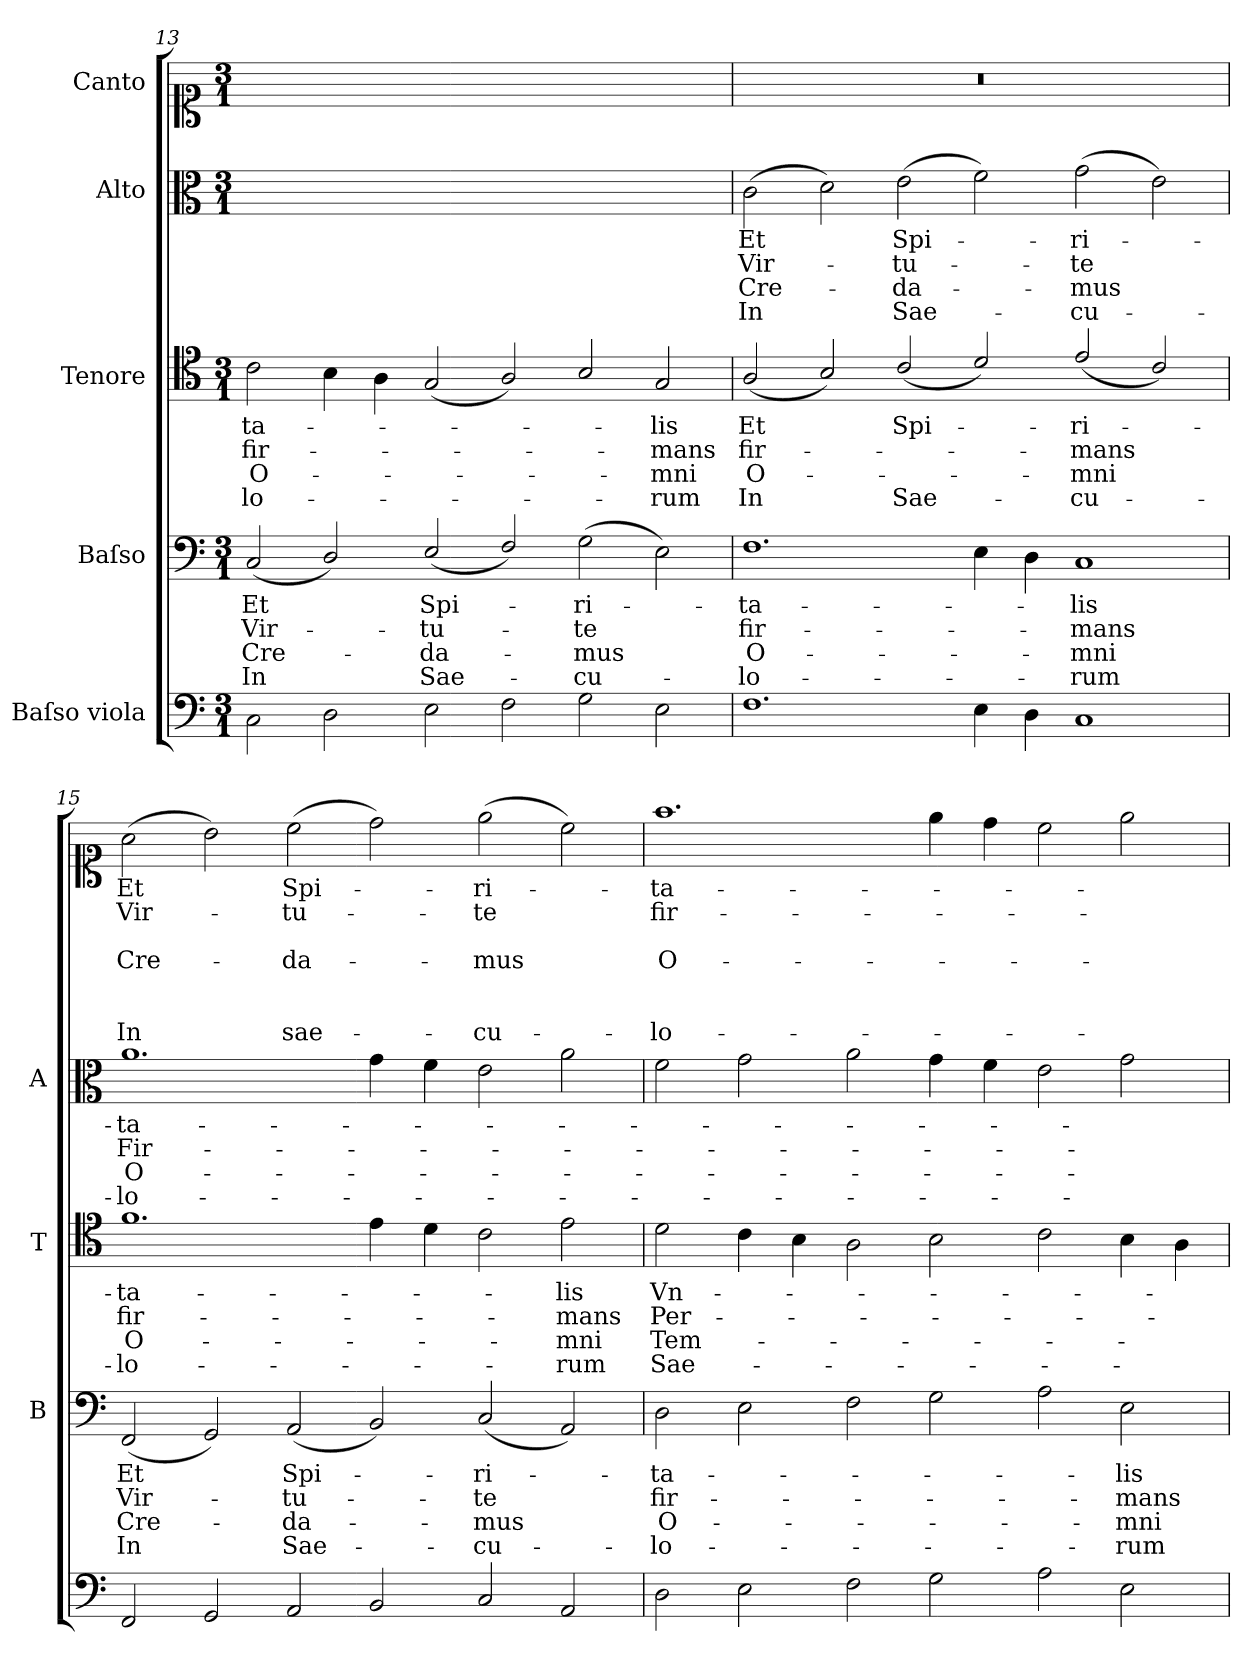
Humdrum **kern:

**kern	**kern	**text	**text	**text	**text	**kern	**text	**text	**text	**text	**kern	**text	**text	**text	**text	**kern	**text	**text	**text	**text	**text	**text	**text
*part5	*part4	*part4	*part4	*part4	*part4	*part3	*part3	*part3	*part3	*part3	*part2	*part2	*part2	*part2	*part2	*part1	*part1	*part1	*part1	*part1	*part1	*part1	*part1
*staff5	*staff4	*staff4	*staff4	*staff4	*staff4	*staff3	*staff3	*staff3	*staff3	*staff3	*staff2	*staff2	*staff2	*staff2	*staff2	*staff1	*staff1	*staff1	*staff1	*staff1	*staff1	*staff1	*staff1
*I"Baſso viola	*I"Baſso	*	*	*	*	*I"Tenore	*	*	*	*	*I"Alto	*	*	*	*	*I"Canto	*	*	*	*	*	*	*
*	*I'B	*	*	*	*	*I'T	*	*	*	*	*I'A	*	*	*	*	*	*	*	*	*	*	*	*
*clefF4	*clefF4	*	*	*	*	*clefC4	*	*	*	*	*clefC3	*	*	*	*	*clefC1	*	*	*	*	*	*	*
*k[]	*k[]	*	*	*	*	*k[]	*	*	*	*	*k[]	*	*	*	*	*k[]	*	*	*	*	*	*	*
*a:	*a:	*	*	*	*	*a:	*	*	*	*	*a:	*	*	*	*	*a:	*	*	*	*	*	*	*
*M3/1	*M3/1	*	*	*	*	*M3/1	*	*	*	*	*M3/1	*	*	*	*	*M3/1	*	*	*	*	*	*	*
=13	=13	=13	=13	=13	=13	=13	=13	=13	=13	=13	=13	=13	=13	=13	=13	=13	=13	=13	=13	=13	=13	=13	=13
2C\	(2C/	Et	Vir-	Cre-	In	2c\	-ta-	fir-	O-	-lo-	0.ryy	.	.	.	.	0.ryy	.	.	.	.	.	.	.
2D\	2D/)	.	.	.	.	4B\	.	.	.	.	.	.	.	.	.	.	.	.	.	.	.	.	.
.	.	.	.	.	.	4A\	.	.	.	.	.	.	.	.	.	.	.	.	.	.	.	.	.
2E\	(2E/	Spi-	-tu-	-da-	Sae-	(2G/	.	.	.	.	.	.	.	.	.	.	.	.	.	.	.	.	.
2F\	2F/)	.	.	.	.	2A/)	.	.	.	.	.	.	.	.	.	.	.	.	.	.	.	.	.
2G\	(2G\	-ri-	-te	-mus	-cu-	2B/	.	.	.	.	.	.	.	.	.	.	.	.	.	.	.	.	.
2E\	2E\)	.	.	.	.	2G/	-lis	-mans	-mni	-rum	.	.	.	.	.	.	.	.	.	.	.	.	.
=14	=14	=14	=14	=14	=14	=14	=14	=14	=14	=14	=14	=14	=14	=14	=14	=14	=14	=14	=14	=14	=14	=14	=14
1.F	1.F	-ta-	fir-	O-	-lo-	(2A/	Et	fir-	O-	In	(2c\	Et	Vir-	Cre-	In	0.r	.	.	.	.	.	.	.
.	.	.	.	.	.	2B/)	.	.	.	.	2d\)	.	.	.	.	.	.	.	.	.	.	.	.
.	.	.	.	.	.	(2c/	Spi-	.	.	Sae-	(2e\	Spi-	-tu-	-da-	Sae-	.	.	.	.	.	.	.	.
4E\	4E\	.	.	.	.	2d/)	.	.	.	.	2f\)	.	.	.	.	.	.	.	.	.	.	.	.
4D\	4D\	.	.	.	.	.	.	.	.	.	.	.	.	.	.	.	.	.	.	.	.	.	.
1C	1C	-lis	-mans	-mni	-rum	(2e/	-ri-	-mans	-mni	-cu-	(2g\	-ri-	-te	-mus	-cu-	.	.	.	.	.	.	.	.
.	.	.	.	.	.	2c/)	.	.	.	.	2e\)	.	.	.	.	.	.	.	.	.	.	.	.
=15	=15	=15	=15	=15	=15	=15	=15	=15	=15	=15	=15	=15	=15	=15	=15	=15	=15	=15	=15	=15	=15	=15	=15
2FF/	(2FF/	Et	Vir-	Cre-	In	1.f	-ta-	fir-	O-	-lo-	1.a	-ta-	Fir-	O-	-lo-	(2a\	Et	Vir-	.	Cre-	.	.	In
2GG/	2GG/)	.	.	.	.	.	.	.	.	.	.	.	.	.	.	2b\)	.	.	.	.	.	.	.
2AA/	(2AA/	Spi-	-tu-	-da-	Sae-	.	.	.	.	.	.	.	.	.	.	(2cc\	Spi-	-tu-	.	-da-	.	.	sae-
2BB/	2BB/)	.	.	.	.	4e\	.	.	.	.	4g\	.	.	.	.	2dd\)	.	.	.	.	.	.	.
.	.	.	.	.	.	4d\	.	.	.	.	4f\	.	.	.	.	.	.	.	.	.	.	.	.
2C/	(2C/	-ri-	-te	-mus	-cu-	2c\	.	.	.	.	2e\	.	.	.	.	(2ee\	-ri-	-te	.	-mus	.	.	-cu-
2AA/	2AA/)	.	.	.	.	2e\	-lis	-mans	-mni	-rum	2a\	.	.	.	.	2cc\)	.	.	.	.	.	.	.
=16	=16	=16	=16	=16	=16	=16	=16	=16	=16	=16	=16	=16	=16	=16	=16	=16	=16	=16	=16	=16	=16	=16	=16
2D\	2D\	-ta-	fir-	O-	-lo-	2d\	Vn-	Per-	Tem-	Sae-	2f\	.	.	.	.	1.ff	-ta-	fir-	.	O-	.	.	-lo-
2E\	2E\	.	.	.	.	4c\	.	.	.	.	2g\	.	.	.	.	.	.	.	.	.	.	.	.
.	.	.	.	.	.	4B\	.	.	.	.	.	.	.	.	.	.	.	.	.	.	.	.	.
2F\	2F\	.	.	.	.	2A\	.	.	.	.	2a\	.	.	.	.	.	.	.	.	.	.	.	.
2G\	2G\	.	.	.	.	2B\	.	.	.	.	4g\	.	.	.	.	4ee\	.	.	.	.	.	.	.
.	.	.	.	.	.	.	.	.	.	.	4f\	.	.	.	.	4dd\	.	.	.	.	.	.	.
2A\	2A\	.	.	.	.	2c\	.	.	.	.	2e\	.	.	.	.	2cc\	.	.	.	.	.	.	.
2E\	2E\	-lis	-mans	-mni	-rum	4B\	.	.	.	.	2g\	.	.	.	.	2ee\	.	.	.	.	.	.	.
.	.	.	.	.	.	4A\	.	.	.	.	.	.	.	.	.	.	.	.	.	.	.	.	.
=	=	=	=	=	=	=	=	=	=	=	=	=	=	=	=	=	=	=	=	=	=	=	=
*-	*-	*-	*-	*-	*-	*-	*-	*-	*-	*-	*-	*-	*-	*-	*-	*-	*-	*-	*-	*-	*-	*-	*-
